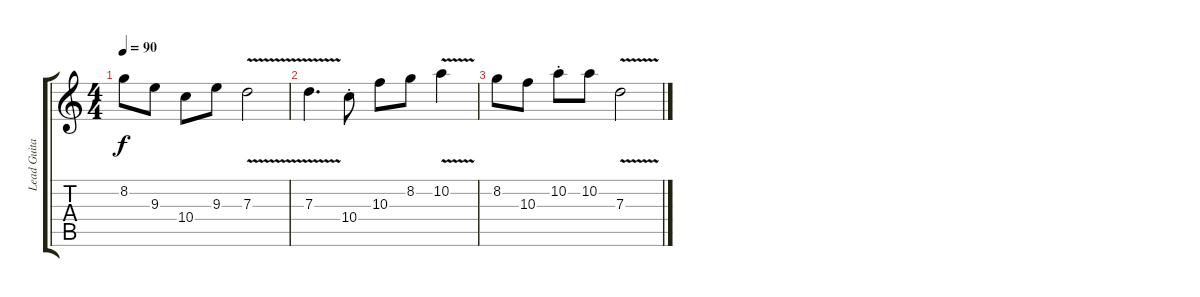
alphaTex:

\track ("Lead Guitar" "Lead Guita") {instrument overdrivenguitar}
\staff {score tabs}
\tuning (E4 B3 G3 D3 A2 E2) {hide}
\ts (4 4)
\tempo 90
\clef g2
\ks c
8.2.8{dy f} 9.3.8 10.4.8 9.3.8 7.3{v}.2 |
7.3{v}.4{d} 10.4{st}.8 10.3.8 8.2.8 10.2{v}.4 |
8.2.8 10.3.8 10.2{st}.8 10.2.8 7.3{v}.2
